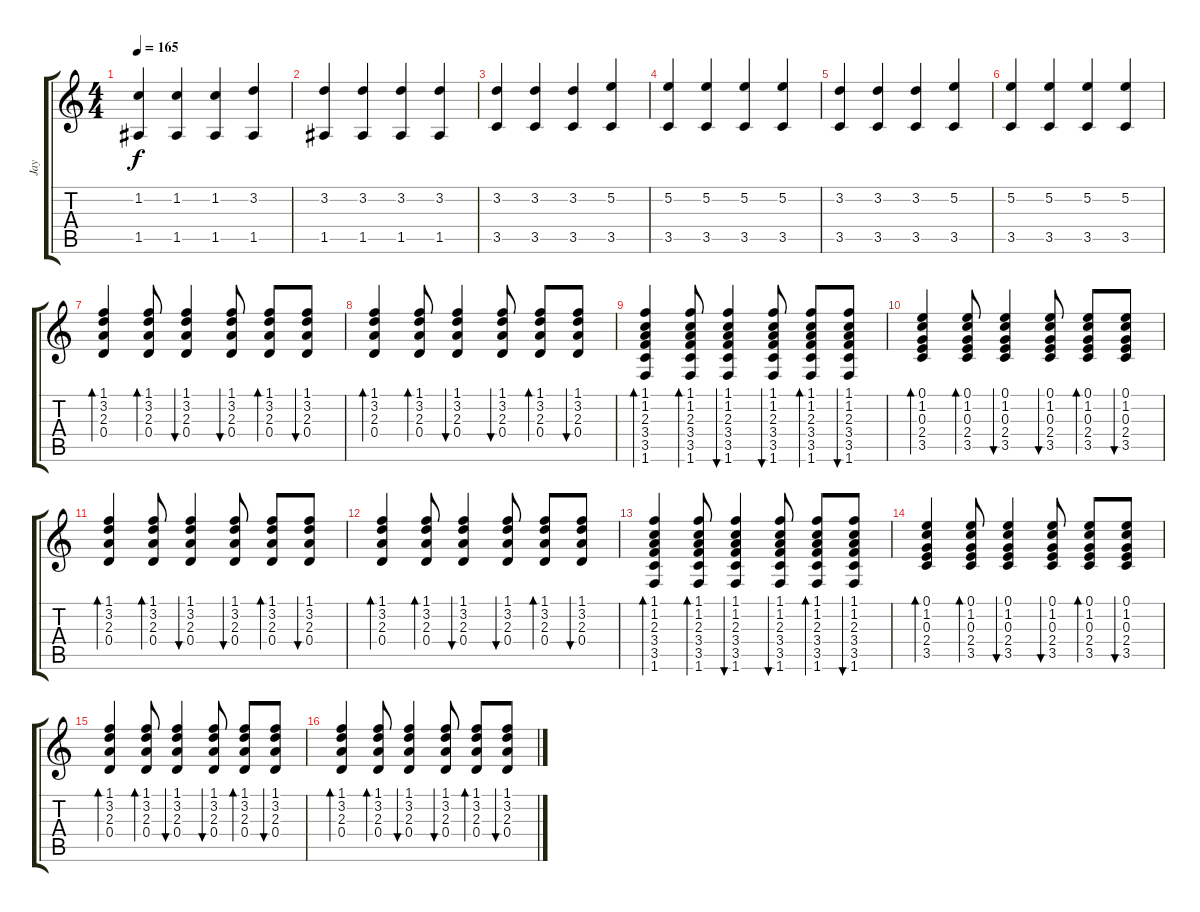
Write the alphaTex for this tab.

\track ("Jay" "Jay") {instrument acousticguitarsteel}
\staff {score tabs}
\tuning (E4 B3 G3 D3 A2 E2) {hide}
\ts (4 4)
\tempo 165
\clef g2
\ks c
(1.2 1.5).4{dy f} (1.2 1.5).4 (1.2 1.5).4 (3.2 1.5).4 |
(3.2 1.5).4 (3.2 1.5).4 (3.2 1.5).4 (3.2 1.5).4 |
(3.2 3.5).4 (3.2 3.5).4 (3.2 3.5).4 (5.2 3.5).4 |
(5.2 3.5).4 (5.2 3.5).4 (5.2 3.5).4 (5.2 3.5).4 |
(3.2 3.5).4 (3.2 3.5).4 (3.2 3.5).4 (5.2 3.5).4 |
(5.2 3.5).4 (5.2 3.5).4 (5.2 3.5).4 (5.2 3.5).4 |
(1.1 3.2 2.3 0.4).4{bd 240} (1.1 3.2 2.3 0.4).8{bd 240} (1.1 3.2 2.3 0.4).4{bu 240} (1.1 3.2 2.3 0.4).8{bu 240} (1.1 3.2 2.3 0.4).8{bd 60} (1.1 3.2 2.3 0.4).8{bu 60} |
(1.1 3.2 2.3 0.4).4{bd 60} (1.1 3.2 2.3 0.4).8{bd 60} (1.1 3.2 2.3 0.4).4{bu 60} (1.1 3.2 2.3 0.4).8{bu 60} (1.1 3.2 2.3 0.4).8{bd 60} (1.1 3.2 2.3 0.4).8{bu 60} |
(1.1 1.2 2.3 3.4 3.5 1.6).4{bd 60} (1.1 1.2 2.3 3.4 3.5 1.6).8{bd 60} (1.1 1.2 2.3 3.4 3.5 1.6).4{bu 60} (1.1 1.2 2.3 3.4 3.5 1.6).8{bu 60} (1.1 1.2 2.3 3.4 3.5 1.6).8{bd 60} (1.1 1.2 2.3 3.4 3.5 1.6).8{bu 60} |
(0.1 1.2 0.3 2.4 3.5).4{bd 240} (0.1 1.2 0.3 2.4 3.5).8{bd 60} (0.1 1.2 0.3 2.4 3.5).4{bu 60} (0.1 1.2 0.3 2.4 3.5).8{bu 60} (0.1 1.2 0.3 2.4 3.5).8{bd 60} (0.1 1.2 0.3 2.4 3.5).8{bu 240} |
(1.1 3.2 2.3 0.4).4{bd 240} (1.1 3.2 2.3 0.4).8{bd 240} (1.1 3.2 2.3 0.4).4{bu 240} (1.1 3.2 2.3 0.4).8{bu 240} (1.1 3.2 2.3 0.4).8{bd 60} (1.1 3.2 2.3 0.4).8{bu 60} |
(1.1 3.2 2.3 0.4).4{bd 60} (1.1 3.2 2.3 0.4).8{bd 60} (1.1 3.2 2.3 0.4).4{bu 60} (1.1 3.2 2.3 0.4).8{bu 60} (1.1 3.2 2.3 0.4).8{bd 60} (1.1 3.2 2.3 0.4).8{bu 60} |
(1.1 1.2 2.3 3.4 3.5 1.6).4{bd 60} (1.1 1.2 2.3 3.4 3.5 1.6).8{bd 60} (1.1 1.2 2.3 3.4 3.5 1.6).4{bu 60} (1.1 1.2 2.3 3.4 3.5 1.6).8{bu 60} (1.1 1.2 2.3 3.4 3.5 1.6).8{bd 60} (1.1 1.2 2.3 3.4 3.5 1.6).8{bu 60} |
(0.1 1.2 0.3 2.4 3.5).4{bd 240} (0.1 1.2 0.3 2.4 3.5).8{bd 60} (0.1 1.2 0.3 2.4 3.5).4{bu 60} (0.1 1.2 0.3 2.4 3.5).8{bu 60} (0.1 1.2 0.3 2.4 3.5).8{bd 60} (0.1 1.2 0.3 2.4 3.5).8{bu 240} |
(1.1 3.2 2.3 0.4).4{bd 240} (1.1 3.2 2.3 0.4).8{bd 240} (1.1 3.2 2.3 0.4).4{bu 240} (1.1 3.2 2.3 0.4).8{bu 240} (1.1 3.2 2.3 0.4).8{bd 60} (1.1 3.2 2.3 0.4).8{bu 60} |
(1.1 3.2 2.3 0.4).4{bd 60} (1.1 3.2 2.3 0.4).8{bd 60} (1.1 3.2 2.3 0.4).4{bu 60} (1.1 3.2 2.3 0.4).8{bu 60} (1.1 3.2 2.3 0.4).8{bd 60} (1.1 3.2 2.3 0.4).8{bu 60}
